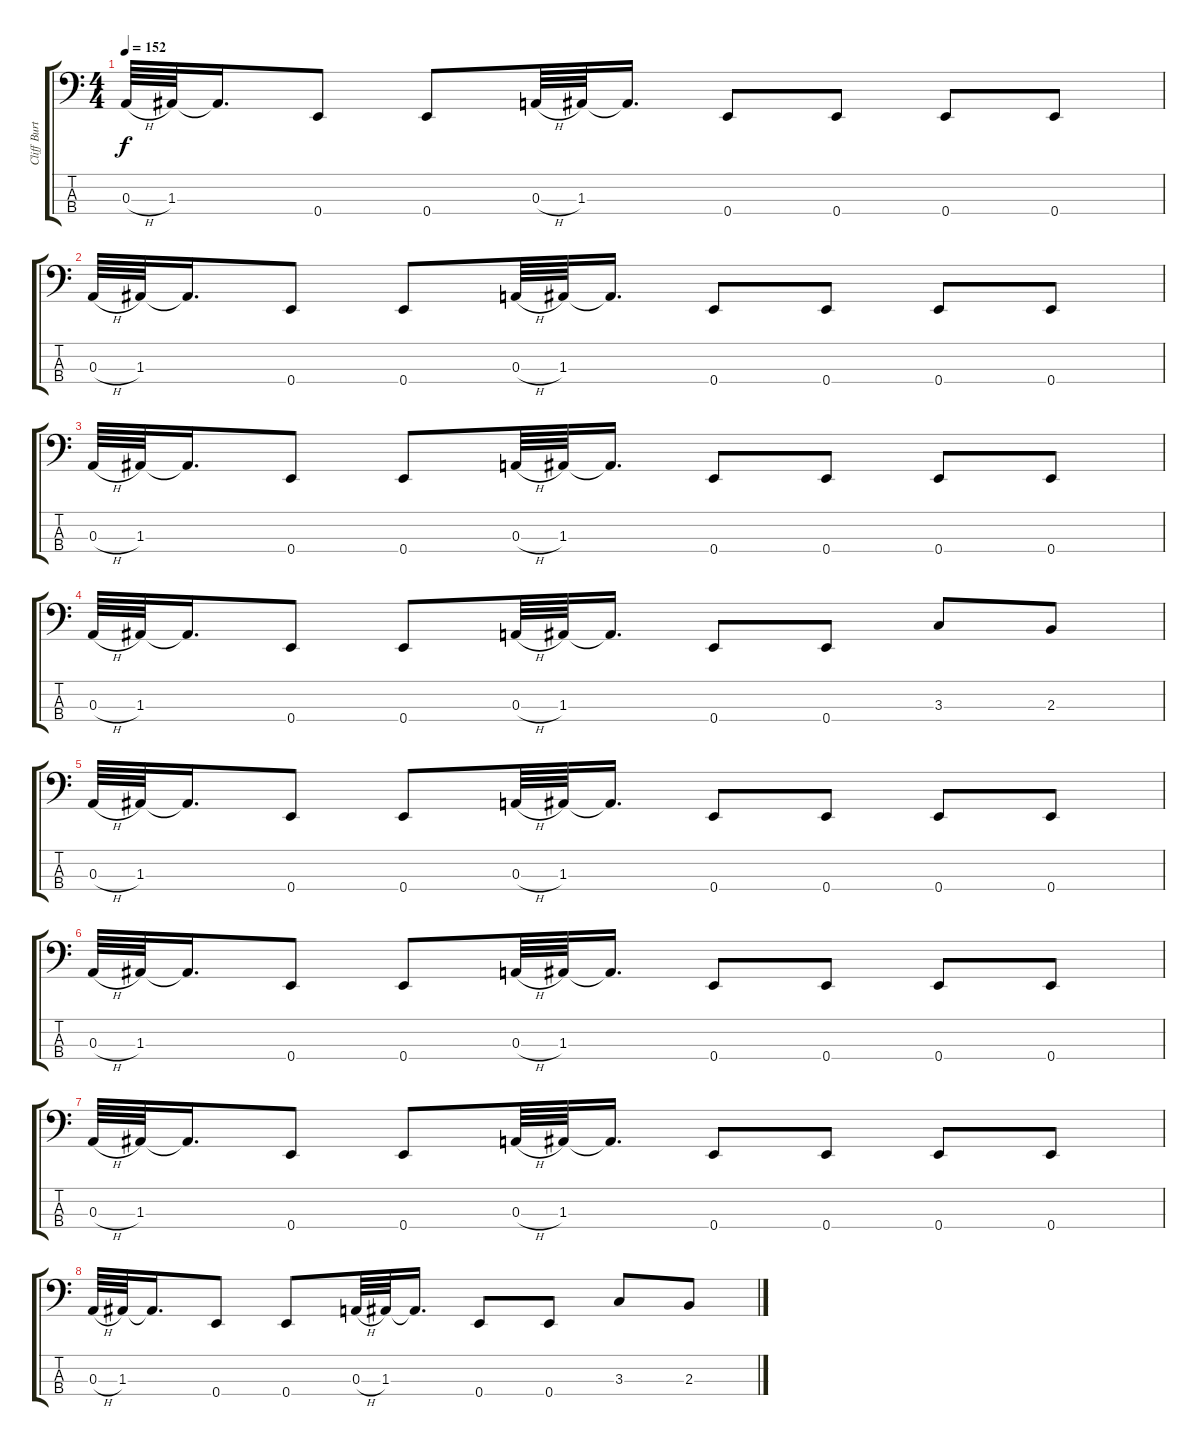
\track ("Cliff Burton" "Cliff Burt") {instrument electricbassfinger}
\staff {score tabs}
\tuning (G2 D2 A1 E1) {hide}
\ts (4 4)
\tempo 152
\clef f4
\ks c
0.3{h}.64{dy f} 1.3.64 1.3{t}.16{d} 0.4.8 0.4.8 0.3{h}.64 1.3.64 1.3{t}.16{d} 0.4.8 0.4.8 0.4.8 0.4.8 |
0.3{h}.64 1.3.64 1.3{t}.16{d} 0.4.8 0.4.8 0.3{h}.64 1.3.64 1.3{t}.16{d} 0.4.8 0.4.8 0.4.8 0.4.8 |
0.3{h}.64 1.3.64 1.3{t}.16{d} 0.4.8 0.4.8 0.3{h}.64 1.3.64 1.3{t}.16{d} 0.4.8 0.4.8 0.4.8 0.4.8 |
0.3{h}.64 1.3.64 1.3{t}.16{d} 0.4.8 0.4.8 0.3{h}.64 1.3.64 1.3{t}.16{d} 0.4.8 0.4.8 3.3.8 2.3.8 |
0.3{h}.64 1.3.64 1.3{t}.16{d} 0.4.8 0.4.8 0.3{h}.64 1.3.64 1.3{t}.16{d} 0.4.8 0.4.8 0.4.8 0.4.8 |
0.3{h}.64 1.3.64 1.3{t}.16{d} 0.4.8 0.4.8 0.3{h}.64 1.3.64 1.3{t}.16{d} 0.4.8 0.4.8 0.4.8 0.4.8 |
0.3{h}.64 1.3.64 1.3{t}.16{d} 0.4.8 0.4.8 0.3{h}.64 1.3.64 1.3{t}.16{d} 0.4.8 0.4.8 0.4.8 0.4.8 |
0.3{h}.64 1.3.64 1.3{t}.16{d} 0.4.8 0.4.8 0.3{h}.64 1.3.64 1.3{t}.16{d} 0.4.8 0.4.8 3.3.8 2.3.8
